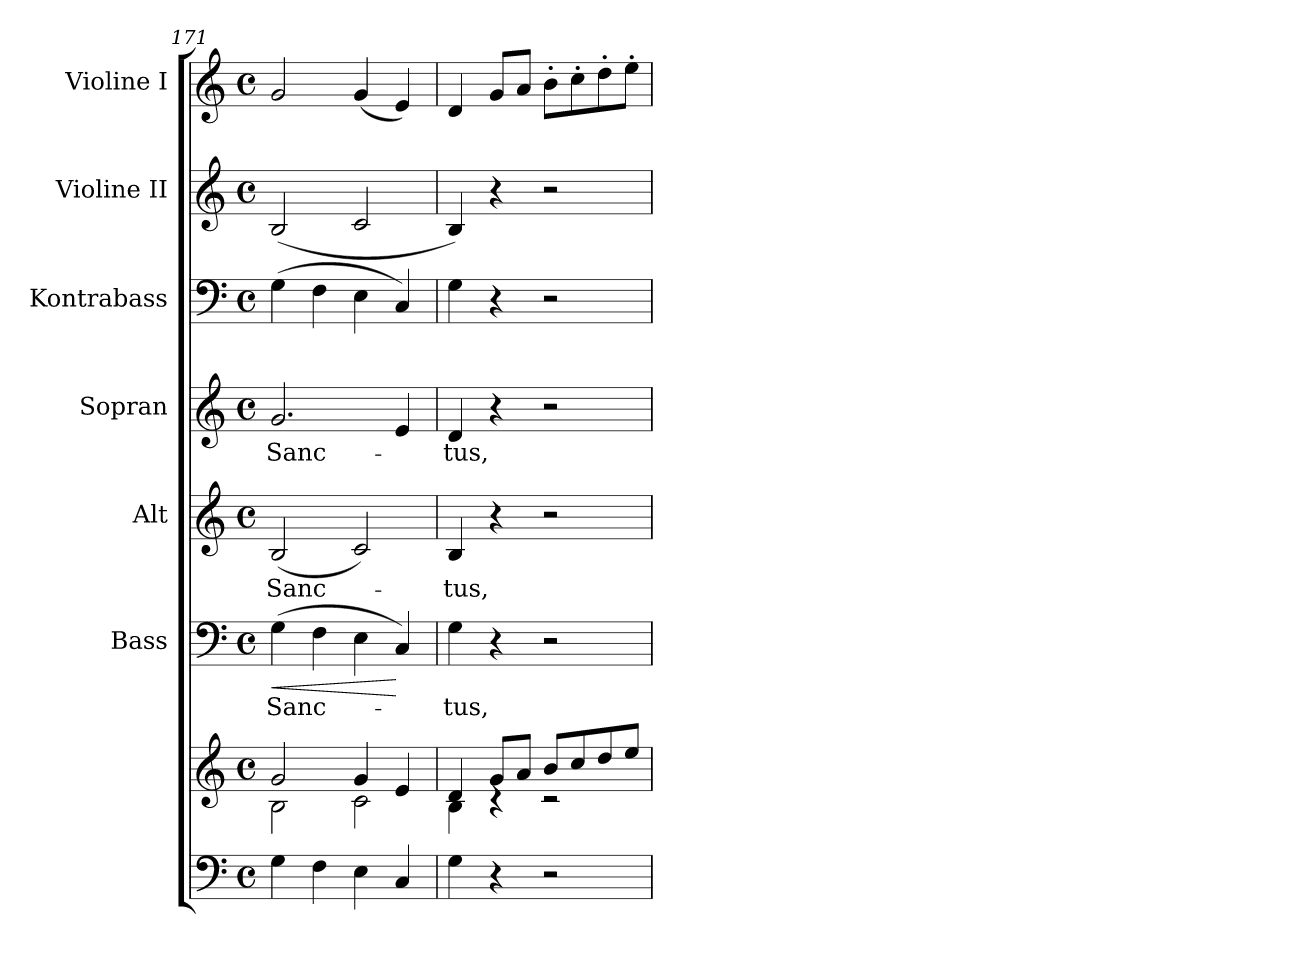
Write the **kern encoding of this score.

**kern	**kern	**kern	**text	**dynam	**kern	**text	**kern	**text	**kern	**kern	**kern
*part7	*part7	*part6	*part6	*part6	*part5	*part5	*part4	*part4	*part3	*part2	*part1
*staff8	*staff7	*staff6	*staff6	*staff6	*staff5	*staff5	*staff4	*staff4	*staff3	*staff2	*staff1
*	*	*I"Bass	*	*	*I"Alt	*	*I"Sopran	*	*I"Kontrabass	*I"Violine II	*I"Violine I
*	*	*I'B.	*	*	*I'A.	*	*I'S.	*	*I'Kb.	*I'Vl. II	*I'Vl. I
*clefF4	*clefG2	*clefF4	*	*	*clefG2	*	*clefG2	*	*clefF4	*clefG2	*clefG2
*	*	*	*	*	*	*	*	*	*ITrd7c12	*	*
*k[]	*k[]	*k[]	*	*	*k[]	*	*k[]	*	*k[]	*k[]	*k[]
*C:	*C:	*C:	*	*	*C:	*	*C:	*	*C:	*C:	*C:
*M4/4	*M4/4	*M4/4	*	*	*M4/4	*	*M4/4	*	*M4/4	*M4/4	*M4/4
*met(c)	*met(c)	*met(c)	*	*	*met(c)	*	*met(c)	*	*met(c)	*met(c)	*met(c)
=171	=171	=171	=171	=171	=171	=171	=171	=171	=171	=171	=171
*	*^	*	*	*	*	*	*	*	*	*	*
!	!	!	!	!LO:LY:b	!LO:HP:b	!	!LO:LY:b	!	!LO:LY:b	!	!	!
4G\	2g/	2B\	(>4G\	Sanc-	<	(<2B/	Sanc-	2.g/	Sanc-	(>4GG\	(<2B/	2g/
4F\	.	.	4F\	.	.	.	.	.	.	4FF\	.	.
4E\	4g/	2c\	4E\	.	.	2c/)	.	.	.	4EE\	2c/	(<4g/
4C/	4e/	.	4C/)	.	[	.	.	4e/	.	4CC/)	.	4e/)
=172	=172	=172	=172	=172	=172	=172	=172	=172	=172	=172	=172	=172
!	!	!	!	!LO:LY:b	!	!	!LO:LY:b	!	!LO:LY:b	!	!	!
4G\	4d/	4B\	4G\	-tus,	.	4B/	-tus,	4d/	-tus,	4GG\	4B/)	4d/
4r	8g/L	4rB	4r	.	.	4r	.	4r	.	4r	4r	8g/L
.	8a/J	.	.	.	.	.	.	.	.	.	.	8a/J
2r	8b/L	2rc	2r	.	.	2r	.	2r	.	2r	2r	8b'>\L
.	8cc/	.	.	.	.	.	.	.	.	.	.	8cc'>\
.	8dd/	.	.	.	.	.	.	.	.	.	.	8dd'>\
.	8ee/J	.	.	.	.	.	.	.	.	.	.	8ee'>\J
*	*v	*v	*	*	*	*	*	*	*	*	*	*
=	=	=	=	=	=	=	=	=	=	=	=
*-	*-	*-	*-	*-	*-	*-	*-	*-	*-	*-	*-
